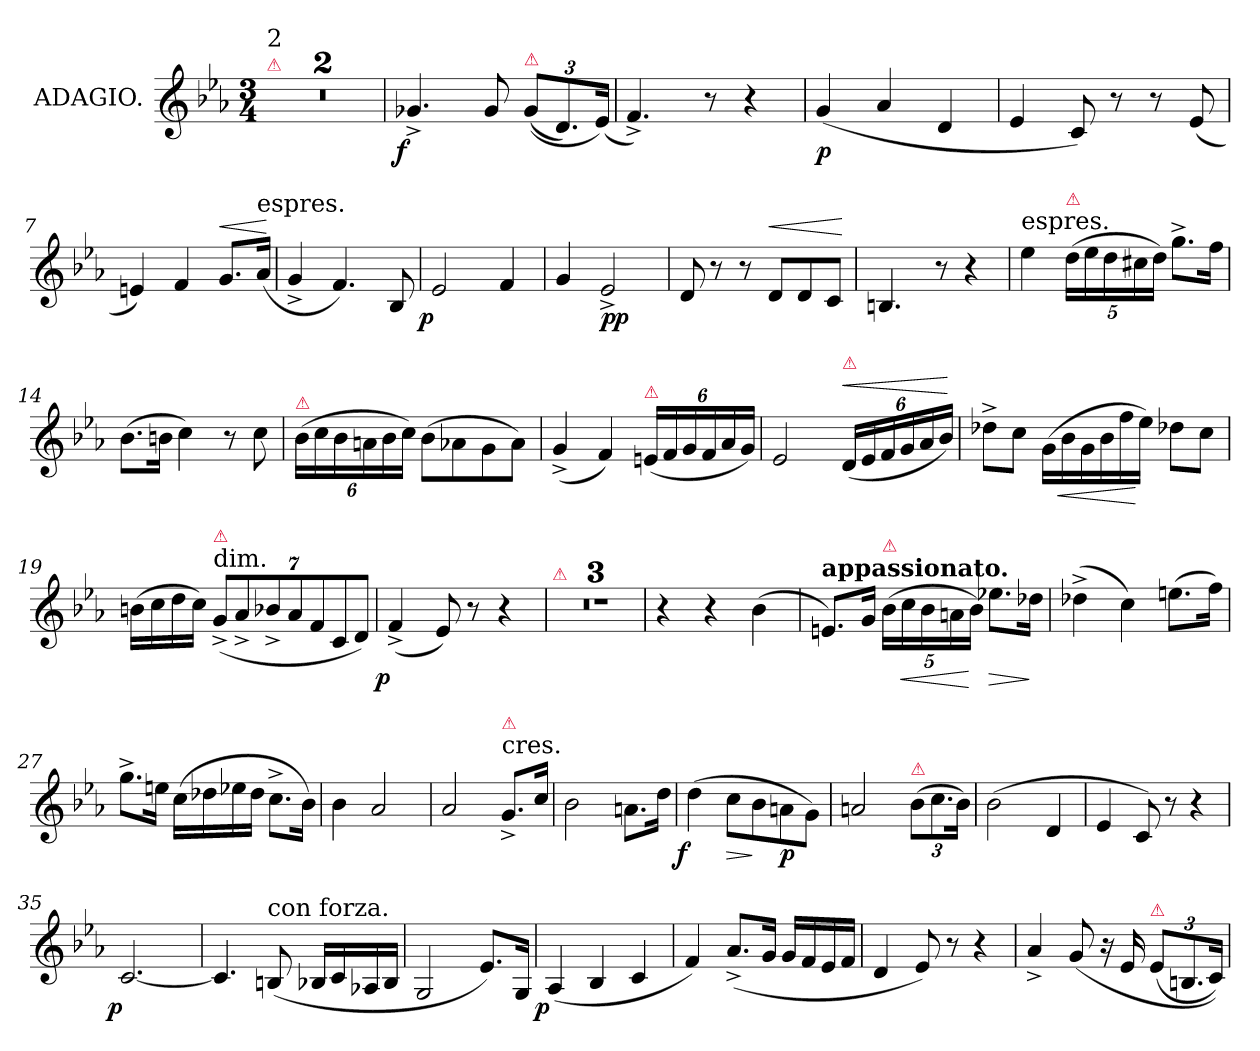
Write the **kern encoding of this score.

**kern	**dynam
*part1	*part1
*staff1	*staff1
*I" ADAGIO.	*
*clefG2	*
*k[b-e-a-]	*
*E-:	*
!!LO:TX:omd:t=M.M. [quarter] = 63. Sostenuto.
*M3/4	*
*MM63	*
=1	=1
!LO:TX:a:color=crimson:t=⚠	!
!LO:TX:a:t=2	!
2.rdd	.
=2	=2
2.rdd	.
=3	=3
!	!LO:DY:rj
4.g-X^<	f
8g-	.
!LO:TX:a:color=crimson:t=⚠	!
(<(>12g-L	.
12.d)	.
(<24e-Jk)	.
=4	=4
4.f^<)	.
8r	.
4r	.
=5	=5
(<4g	p
4a-	.
4d	.
=6	=6
4e-	.
8c)	.
8r	.
8r	.
(<8e-	.
=7	=7
4en)	.
4f	.
!	!LO:HP:a
8.gL	<
!LO:TX:a:t=espres.	!
(<16a-Jk	.
.	[
=8	=8
4g^>	.
4.f)	.
8B-	.
=9	=9
!	!LO:DY:rj
2e-	p
4f	.
=10	=10
4g	.
2e-^>	pp
=11	=11
8d	.
8r	.
8r	.
!	!LO:HP:a
8dL	<
8d	.
8cJ	.
.	[
=12	=12
4.Bn	.
8r	.
4r	.
=13	=13
!LO:TX:a:t=espres.	!
4ee-	.
!LO:TX:a:color=crimson:t=⚠	!
(>20ddLL	.
20ee-	.
20dd	.
20cc#X	.
20ddJJ)	.
8.gg^<L	.
16ffJk	.
=14	=14
(>8.b-L	.
16bnJk	.
4cc)	.
8r	.
8cc	.
=15	=15
!LO:TX:a:color=crimson:t=⚠	!
(>24b-LL	.
24cc	.
24b-	.
24an	.
24b-	.
24ccJJ)	.
(>8b-\L	.
8a-X\	.
8g\	.
8a-\J)	.
=16	=16
(<4g^<	.
4f)	.
!LO:TX:a:color=crimson:t=⚠	!
(<24enLL	.
24f	.
24g	.
24f	.
24a-	.
24gJJ)	.
=17	=17
2e-	.
!LO:TX:a:color=crimson:t=⚠	!
!	!LO:HP:a
(<24dLL	<
24e-	.
24f	.
24g	.
24a-	.
24b-JJ)	.
.	[
=18	=18
8dd-X^>L	.
8ccJ	.
*Xtuplet	*
(>24gLL	.
!	!LO:HP:b
24b-	<
24g	.
24b-	.
24ff	.
24ee-JJ)	[
8dd-XL	.
8ccJ	.
=19	=19
(>16bnLL	.
16cc	.
16dd	.
16ccJJ)	.
*tuplet	*
!LO:TX:t=dim.	!
!LO:TX:a:color=crimson:t=⚠	!
(<14g^>L	.
14a-^>	.
14b-X^>	.
14a-	.
14f	.
14c	.
14dJ)	.
=20	=20
!	!LO:DY:rj
(<4f^<	p
8e-)	.
8r	.
4r	.
=21	=21
!LO:TX:a:color=crimson:t=⚠	!
2.rdd	.
=22	=22
2.rdd	.
=23	=23
2.rdd	.
=24	=24
4r	.
4r	.
(4b-	.
=25	=25
!LO:TX:a:B:t=appassionato.	!
8.enL)	.
16gJk	.
!LO:TX:a:color=crimson:t=⚠	!
(>20b-LL	.
!	!LO:HP:b
20cc	<
20b-	.
20an	.
20b-JJ)	[
!	!LO:HP:b
8.ee-XL	>
16dd-XJk	]
=26	=26
(>4dd-X^<	.
4cc)	.
(8.eenL	.
16ffJk)	.
=27	=27
8.gg^<L	.
16eenJk	.
(>16ccLL	.
16dd-X	.
16ee-X	.
16dd-JJ	.
8.cc^<L	.
16b-Jk)	.
=28	=28
4b-	.
2a-	.
=29	=29
2a-	.
!LO:TX:t=cres.	!
!LO:TX:a:color=crimson:t=⚠	!
8.g^<L	.
16ccJk	.
=30	=30
2b-	.
8.anL	.
16ddJk	.
=31	=31
!	!LO:DY:rj
(>4dd	f
!	!LO:HP:b
8cc\L	>
8b-\	]
8an\	p
8g\J)	.
=32	=32
2an	.
!LO:TX:a:color=crimson:t=⚠	!
(12b-L	.
12.cc	.
24b-Jk)	.
=33	=33
(<2b-	.
4d	.
=34	=34
4e-	.
8c)	.
8r	.
4r	.
=35	=35
!	!LO:DY:rj
[2.c	p
=36	=36
4.c]	.
!LO:TX:a:t=con forza.	!
(<8Bn	.
16B-XLL	.
16c	.
16A-X	.
16B-JJ	.
=37	=37
2G	.
8.e-L)	.
16GJk	.
=38	=38
!	!LO:DY:rj
(<4A-	p
4B-	.
4c	.
=39	=39
4f)	.
(<8.a-^<L	.
16gJk	.
16gLL	.
16f	.
16e-	.
16fJJ	.
=40	=40
4d	.
8e-)	.
8r	.
4r	.
=41	=41
4a-^<	.
(<8g	.
16r	.
16e-	.
!LO:TX:a:color=crimson:t=⚠	!
(>12e-L	.
12.Bn	.
24cJk))	.
=	=
*-	*-
